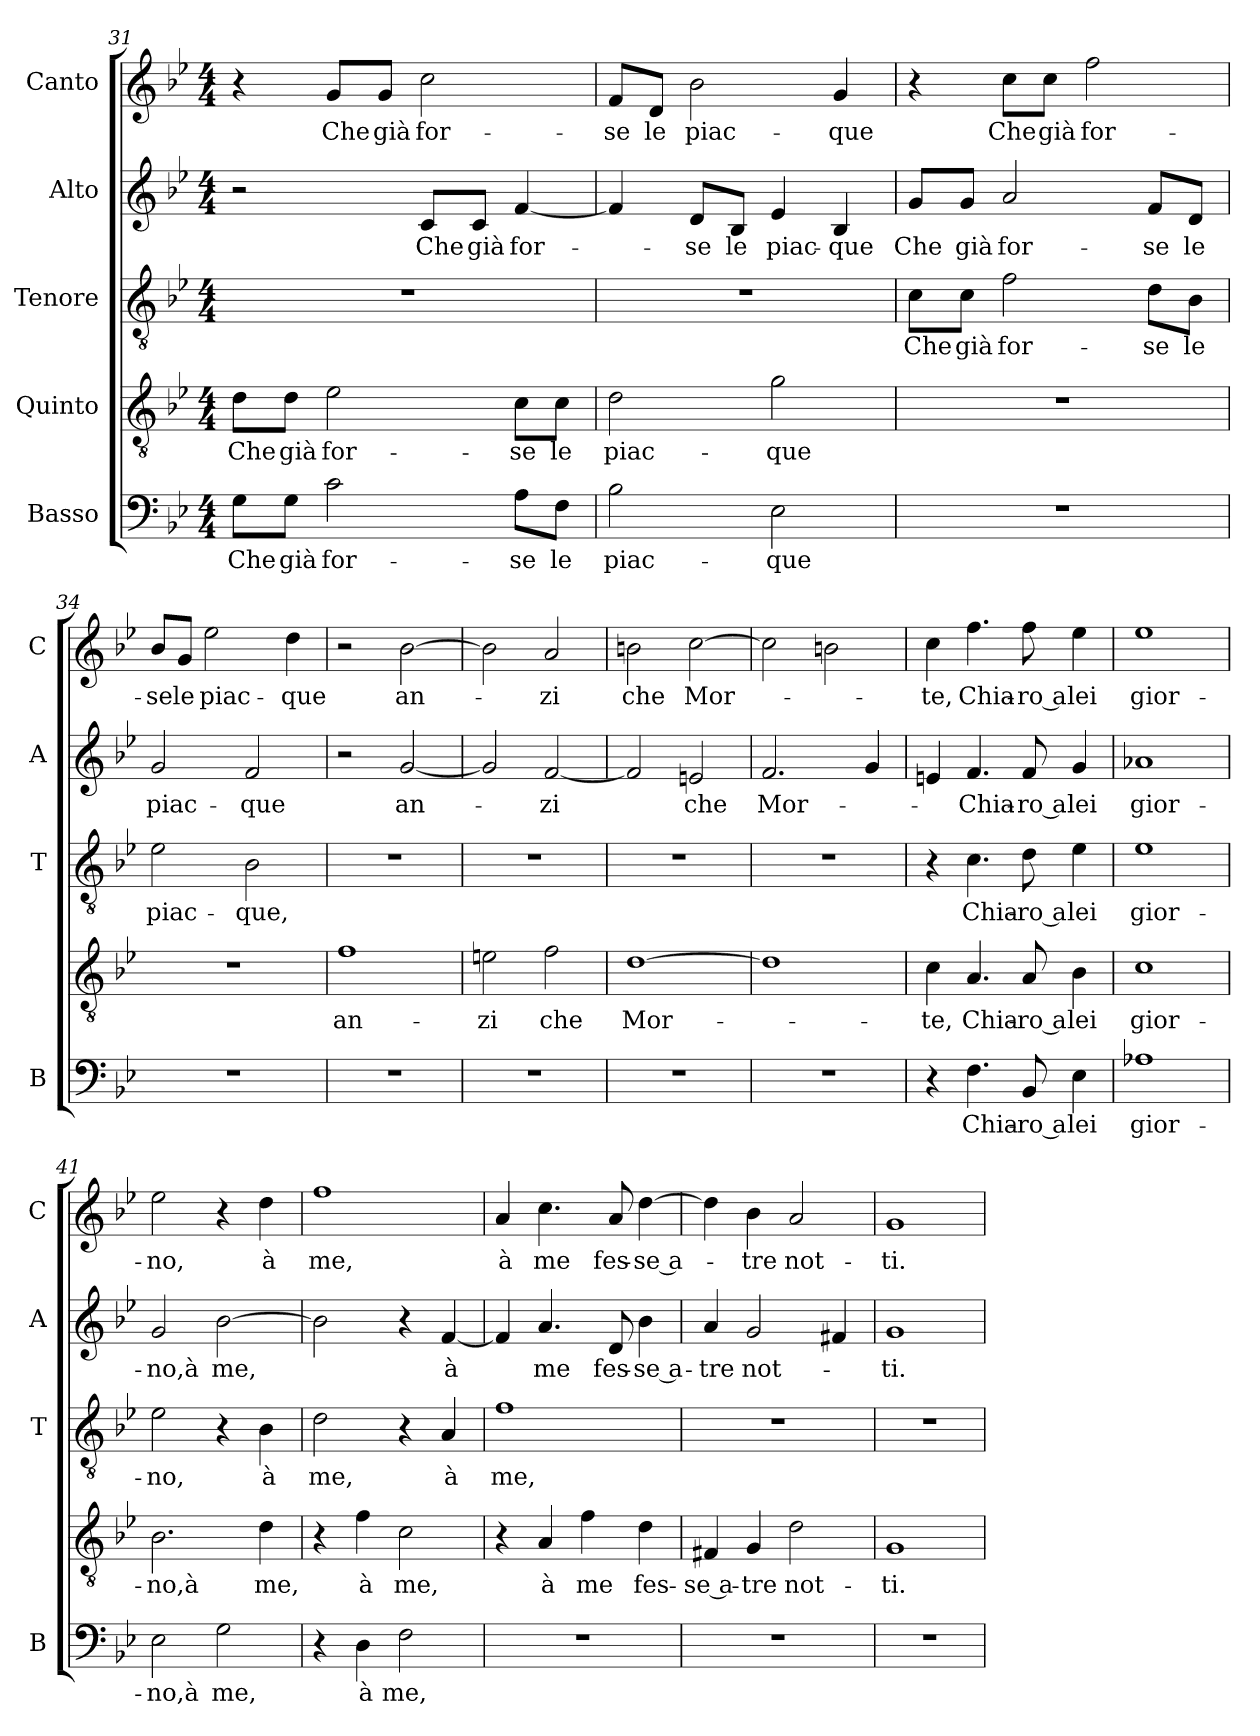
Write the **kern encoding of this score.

**kern	**text	**kern	**text	**kern	**text	**kern	**text	**kern	**text
*part5	*part5	*part4	*part4	*part3	*part3	*part2	*part2	*part1	*part1
*staff5	*staff5	*staff4	*staff4	*staff3	*staff3	*staff2	*staff2	*staff1	*staff1
*I"Basso	*	*I"Quinto	*	*I"Tenore	*	*I"Alto	*	*I"Canto	*
*I'B	*	*	*	*I'T	*	*I'A	*	*I'C	*
*clefF4	*	*clefGv2	*	*clefGv2	*	*clefG2	*	*clefG2	*
*k[b-e-]	*	*k[b-e-]	*	*k[b-e-]	*	*k[b-e-]	*	*k[b-e-]	*
*B-:	*	*B-:	*	*B-:	*	*B-:	*	*B-:	*
*M4/4	*	*M4/4	*	*M4/4	*	*M4/4	*	*M4/4	*
=31	=31	=31	=31	=31	=31	=31	=31	=31	=31
!	!LO:LY:b	!	!LO:LY:b	!	!	!	!	!	!
8G\L	Che	8d\L	Che	1r	.	2r	.	4r	.
!	!LO:LY:b	!	!LO:LY:b	!	!	!	!	!	!
8G\J	già	8d\J	già	.	.	.	.	.	.
!	!LO:LY:b	!	!LO:LY:b	!	!	!	!	!	!LO:LY:b
2c\	for-	2e-\	for-	.	.	.	.	8g/L	Che
!	!	!	!	!	!	!	!	!	!LO:LY:b
.	.	.	.	.	.	.	.	8g/J	già
!	!	!	!	!	!	!	!LO:LY:b	!	!LO:LY:b
.	.	.	.	.	.	8c/L	Che	2cc\	for-
!	!	!	!	!	!	!	!LO:LY:b	!	!
.	.	.	.	.	.	8c/J	già	.	.
!	!LO:LY:b	!	!LO:LY:b	!	!	!	!LO:LY:b	!	!
8A\L	-se	8c\L	-se	.	.	[4f/	for-	.	.
!	!LO:LY:b	!	!LO:LY:b	!	!	!	!	!	!
8F\J	le	8c\J	le	.	.	.	.	.	.
=32	=32	=32	=32	=32	=32	=32	=32	=32	=32
!	!LO:LY:b	!	!LO:LY:b	!	!	!	!	!	!LO:LY:b
2B-\	piac-	2d\	piac-	1r	.	4f/]	.	8f/L	-se
!	!	!	!	!	!	!	!	!	!LO:LY:b
.	.	.	.	.	.	.	.	8d/J	le
!	!	!	!	!	!	!	!LO:LY:b	!	!LO:LY:b
.	.	.	.	.	.	8d/L	-se	2b-\	piac-
!	!	!	!	!	!	!	!LO:LY:b	!	!
.	.	.	.	.	.	8B-/J	le	.	.
!	!LO:LY:b	!	!LO:LY:b	!	!	!	!LO:LY:b	!	!
2E-\	-que	2g\	-que	.	.	4e-/	piac-	.	.
!	!	!	!	!	!	!	!LO:LY:b	!	!LO:LY:b
.	.	.	.	.	.	4B-/	-que	4g/	-que
=33	=33	=33	=33	=33	=33	=33	=33	=33	=33
!	!	!	!	!	!LO:LY:b	!	!LO:LY:b	!	!
1r	.	1r	.	8c\L	Che	8g/L	Che	4r	.
!	!	!	!	!	!LO:LY:b	!	!LO:LY:b	!	!
.	.	.	.	8c\J	già	8g/J	già	.	.
!	!	!	!	!	!LO:LY:b	!	!LO:LY:b	!	!LO:LY:b
.	.	.	.	2f\	for-	2a/	for-	8cc\L	Che
!	!	!	!	!	!	!	!	!	!LO:LY:b
.	.	.	.	.	.	.	.	8cc\J	già
!	!	!	!	!	!	!	!	!	!LO:LY:b
.	.	.	.	.	.	.	.	2ff\	for-
!	!	!	!	!	!LO:LY:b	!	!LO:LY:b	!	!
.	.	.	.	8d\L	-se	8f/L	-se	.	.
!	!	!	!	!	!LO:LY:b	!	!LO:LY:b	!	!
.	.	.	.	8B-\J	le	8d/J	le	.	.
=34	=34	=34	=34	=34	=34	=34	=34	=34	=34
!	!	!	!	!	!LO:LY:b	!	!LO:LY:b	!	!LO:LY:b
1r	.	1r	.	2e-\	piac-	2g/	piac-	8b-/L	-se
!	!	!	!	!	!	!	!	!	!LO:LY:b
.	.	.	.	.	.	.	.	8g/J	le
!	!	!	!	!	!	!	!	!	!LO:LY:b
.	.	.	.	.	.	.	.	2ee-\	piac-
!	!	!	!	!	!LO:LY:b	!	!LO:LY:b	!	!
.	.	.	.	2B-\	-que,	2f/	-que	.	.
!	!	!	!	!	!	!	!	!	!LO:LY:b
.	.	.	.	.	.	.	.	4dd\	-que
!!LO:PB:g=z
=35	=35	=35	=35	=35	=35	=35	=35	=35	=35
!	!	!	!LO:LY:b	!	!	!	!	!	!
1r	.	1f	an-	1r	.	2r	.	2r	.
!	!	!	!	!	!	!	!LO:LY:b	!	!LO:LY:b
.	.	.	.	.	.	[2g/	an-	[2b-\	an-
=36	=36	=36	=36	=36	=36	=36	=36	=36	=36
!	!	!	!LO:LY:b	!	!	!	!	!	!
1r	.	2en\	-zi	1r	.	2g/]	.	2b-\]	.
!	!	!	!LO:LY:b	!	!	!	!LO:LY:b	!	!LO:LY:b
.	.	2f\	che	.	.	[2f/	-zi	2a/	-zi
=37	=37	=37	=37	=37	=37	=37	=37	=37	=37
!	!	!	!LO:LY:b	!	!	!	!	!	!LO:LY:b
1r	.	[1d	Mor-	1r	.	2f/]	.	2bn\	che
!	!	!	!	!	!	!	!LO:LY:b	!	!LO:LY:b
.	.	.	.	.	.	2en/	che	[2cc\	Mor-
=38	=38	=38	=38	=38	=38	=38	=38	=38	=38
!	!	!	!	!	!	!	!LO:LY:b	!	!
1r	.	1d]	.	1r	.	2.f/	Mor-	2cc\]	.
.	.	.	.	.	.	.	.	2bn\	.
.	.	.	.	.	.	4g/	.	.	.
=39	=39	=39	=39	=39	=39	=39	=39	=39	=39
!	!	!	!LO:LY:b	!	!	!	!	!	!LO:LY:b
4r	.	4c\	-te,	4r	.	4en/	.	4cc\	-te,
!	!LO:LY:b	!	!LO:LY:b	!	!LO:LY:b	!	!LO:LY:b	!	!LO:LY:b
4.F\	Chia-	4.A/	Chia-	4.c\	Chia-	4.f/	-Chia-	4.ff\	Chia-
!	!LO:LY:b	!	!LO:LY:b	!	!LO:LY:b	!	!LO:LY:b	!	!LO:LY:b
8BB-/	-ro a	8A/	-ro a	8d\	-ro a	8f/	-ro a	8ff\	-ro a
!	!LO:LY:b	!	!LO:LY:b	!	!LO:LY:b	!	!LO:LY:b	!	!LO:LY:b
4E-\	lei	4B-\	lei	4e-\	lei	4g/	lei	4ee-\	lei
=40	=40	=40	=40	=40	=40	=40	=40	=40	=40
!	!LO:LY:b	!	!LO:LY:b	!	!LO:LY:b	!	!LO:LY:b	!	!LO:LY:b
1A-X	gior-	1c	gior-	1e-	gior-	1a-X	gior-	1ee-	gior-
=41	=41	=41	=41	=41	=41	=41	=41	=41	=41
!	!LO:LY:b	!	!LO:LY:b	!	!LO:LY:b	!	!LO:LY:b	!	!LO:LY:b
2E-\	-no,à	2.B-\	-no,à	2e-\	-no,	2g/	-no,à	2ee-\	-no,
!	!LO:LY:b	!	!	!	!	!	!LO:LY:b	!	!
2G\	me,	.	.	4r	.	[2b-\	me,	4r	.
!	!	!	!LO:LY:b	!	!LO:LY:b	!	!	!	!LO:LY:b
.	.	4d\	me,	4B-\	à	.	.	4dd\	à
=42	=42	=42	=42	=42	=42	=42	=42	=42	=42
!	!	!	!	!	!LO:LY:b	!	!	!	!LO:LY:b
4r	.	4r	.	2d\	me,	2b-\]	.	1ff	me,
!	!LO:LY:b	!	!LO:LY:b	!	!	!	!	!	!
4D\	à	4f\	à	.	.	.	.	.	.
!	!LO:LY:b	!	!LO:LY:b	!	!	!	!	!	!
2F\	me,	2c\	me,	4r	.	4r	.	.	.
!	!	!	!	!	!LO:LY:b	!	!LO:LY:b	!	!
.	.	.	.	4A/	à	[4f/	à	.	.
=43	=43	=43	=43	=43	=43	=43	=43	=43	=43
!	!	!	!	!	!LO:LY:b	!	!	!	!LO:LY:b
1r	.	4r	.	1f	me,	4f/]	.	4a/	à
!	!	!	!LO:LY:b	!	!	!	!LO:LY:b	!	!LO:LY:b
.	.	4A/	à	.	.	4.a/	me	4.cc\	me
!	!	!	!LO:LY:b	!	!	!	!	!	!
.	.	4f\	me	.	.	.	.	.	.
!	!	!	!	!	!	!	!LO:LY:b	!	!LO:LY:b
.	.	.	.	.	.	8d/	fes-	8a/	fes-
!	!	!	!LO:LY:b	!	!	!	!LO:LY:b	!	!LO:LY:b
.	.	4d\	fes-	.	.	4b-\	-se a-	[4dd\	-se a-
!!LO:LB:g=z
=44	=44	=44	=44	=44	=44	=44	=44	=44	=44
!	!	!	!LO:LY:b	!	!	!	!LO:LY:b	!	!
1r	.	4F#X/	-se a-	1r	.	4a/	-tre	4dd\]	.
!	!	!	!LO:LY:b	!	!	!	!LO:LY:b	!	!LO:LY:b
.	.	4G/	-tre	.	.	2g/	not-	4b-\	-tre
!	!	!	!LO:LY:b	!	!	!	!	!	!LO:LY:b
.	.	2d\	not-	.	.	.	.	2a/	not-
.	.	.	.	.	.	4f#X/	.	.	.
=45	=45	=45	=45	=45	=45	=45	=45	=45	=45
!	!	!	!LO:LY:b	!	!	!	!LO:LY:b	!	!LO:LY:b
1r	.	1G	-ti.	1r	.	1g	-ti.	1g	-ti.
=	=	=	=	=	=	=	=	=	=
*-	*-	*-	*-	*-	*-	*-	*-	*-	*-
